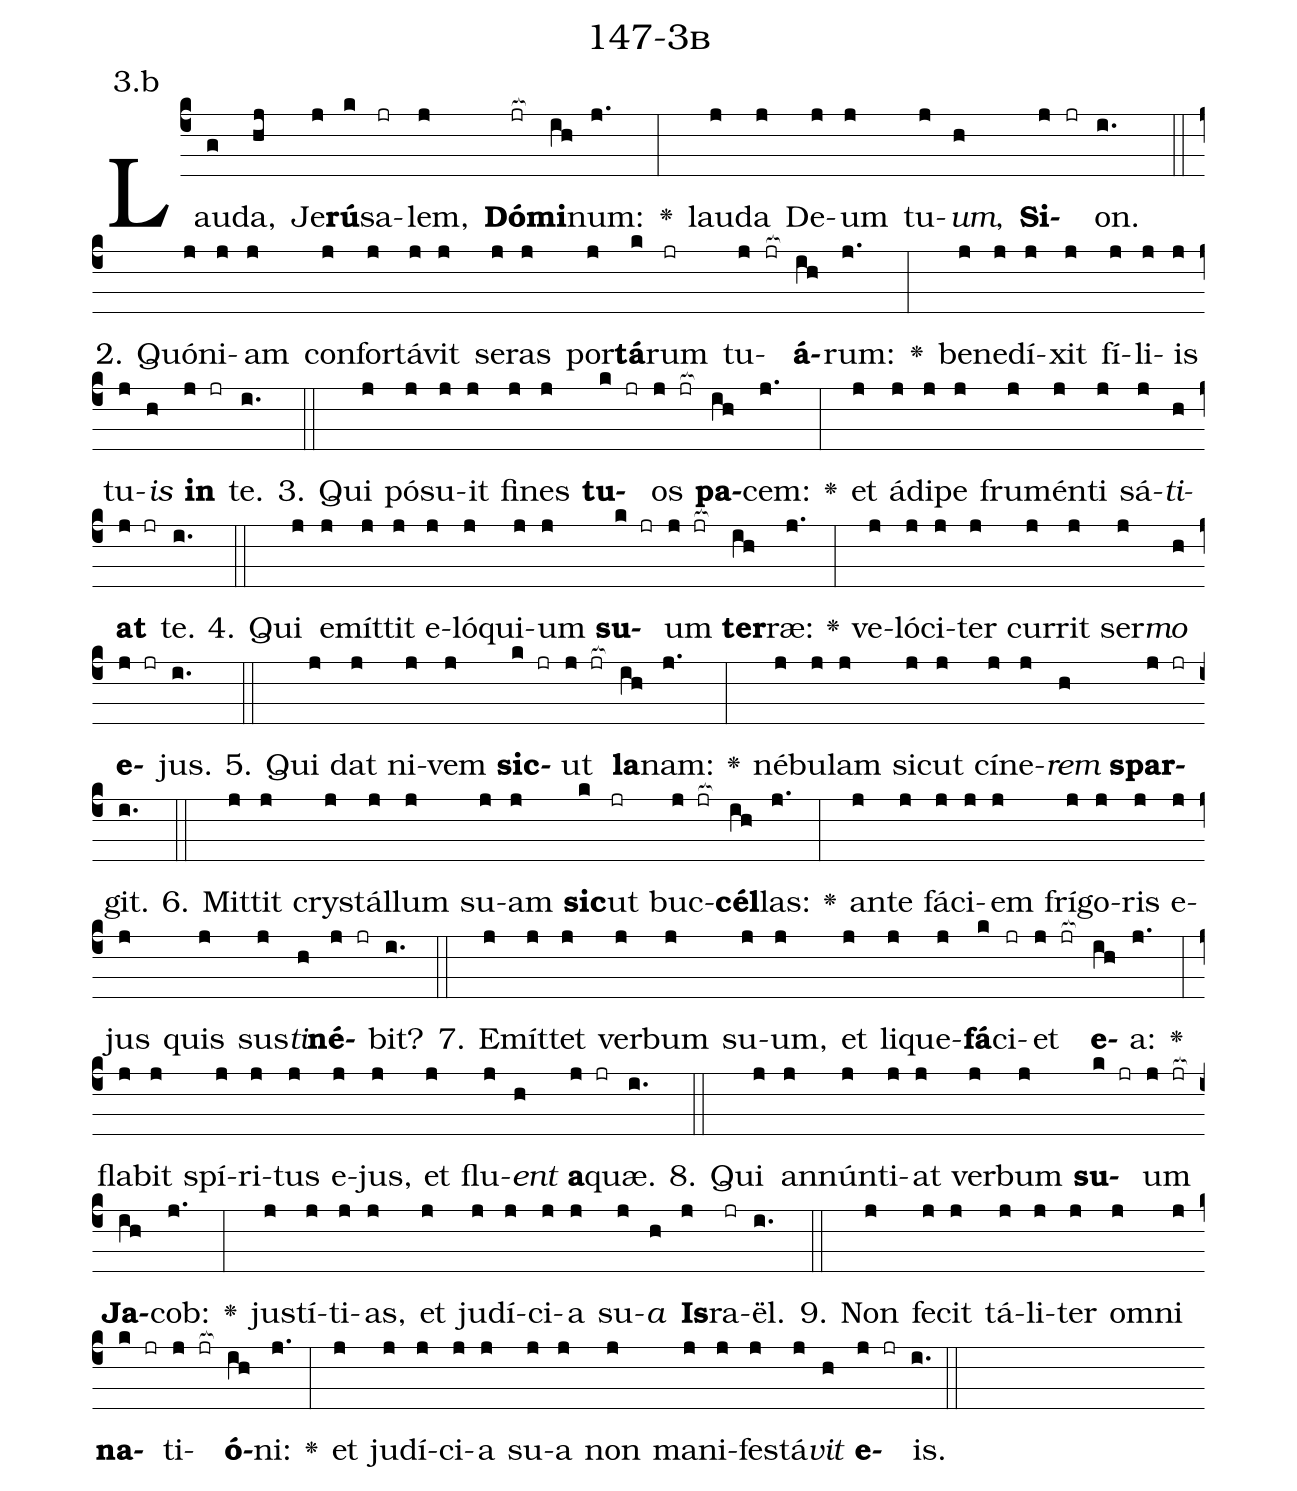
name: 147-3b;
annotation: 3.b;
%%
(c4)Lau(g)da,(hj) Je(j)<b>rú</b>(k)sa(jr)lem,(j) <b>Dó</b>(jr[ocb:1{])<b>mi</b>(ih[ocb:0}])num:(j.) <v>\greheightstar</v>(:) lau(j)da(j) De(j)um(j) tu(j)<i>um</i>,(h) <b>Si</b>(j jr)on.(i.) (::)
2. Quón(j)i(j)am(j) con(j)for(j)tá(j)vit(j) se(j)ras(j) por(j)<b>tá</b>(k)rum(jr) tu(j jr[ocb:1{])<b>á</b>(ih[ocb:0}])rum:(j.) <v>\greheightstar</v>(:) be(j)ne(j)dí(j)xit(j) fí(j)li(j)is(j) tu(j)<i>is</i>(h) <b>in</b>(j jr) te.(i.) (::)
3. Qui(j) pó(j)su(j)it(j) fi(j)nes(j) <b>tu</b>(k jr)os(j jr[ocb:1{]) <b>pa</b>(ih[ocb:0}])cem:(j.) <v>\greheightstar</v>(:) et(j) á(j)di(j)pe(j) fru(j)mén(j)ti(j) sá(j)<i>ti</i>(h)<b>at</b>(j jr) te.(i.) (::)
4. Qui(j) e(j)mít(j)tit(j) e(j)ló(j)qui(j)um(j) <b>su</b>(k jr)um(j jr[ocb:1{]) <b>ter</b>(ih[ocb:0}])ræ:(j.) <v>\greheightstar</v>(:) ve(j)ló(j)ci(j)ter(j) cur(j)rit(j) ser(j)<i>mo</i>(h) <b>e</b>(j jr)jus.(i.) (::)
5. Qui(j) dat(j) ni(j)vem(j) <b>sic</b>(k jr)ut(j jr[ocb:1{]) <b>la</b>(ih[ocb:0}])nam:(j.) <v>\greheightstar</v>(:) né(j)bu(j)lam(j) sic(j)ut(j) cí(j)ne(j)<i>rem</i>(h) <b>spar</b>(j jr)git.(i.) (::)
6. Mit(j)tit(j) crys(j)tál(j)lum(j) su(j)am(j) <b>sic</b>(k)ut(jr) buc(j jr[ocb:1{])<b>cél</b>(ih[ocb:0}])las:(j.) <v>\greheightstar</v>(:) an(j)te(j) fá(j)ci(j)em(j) frí(j)go(j)ris(j) e(j)jus(j) quis(j) sus(j)<i>ti</i>(h)<b>né</b>(j jr)bit?(i.) (::)
7. E(j)mít(j)tet(j) ver(j)bum(j) su(j)um,(j) et(j) li(j)que(j)<b>fá</b>(k)ci(jr)et(j jr[ocb:1{]) <b>e</b>(ih[ocb:0}])a:(j.) <v>\greheightstar</v>(:) fla(j)bit(j) spí(j)ri(j)tus(j) e(j)jus,(j) et(j) flu(j)<i>ent</i>(h) <b>a</b>(j jr)quæ.(i.) (::)
8. Qui(j) an(j)nún(j)ti(j)at(j) ver(j)bum(j) <b>su</b>(k jr)um(j jr[ocb:1{]) <b>Ja</b>(ih[ocb:0}])cob:(j.) <v>\greheightstar</v>(:) jus(j)tí(j)ti(j)as,(j) et(j) ju(j)dí(j)ci(j)a(j) su(j)<i>a</i>(h) <b>Is</b>(j)ra(jr)ël.(i.) (::)
9. Non(j) fe(j)cit(j) tá(j)li(j)ter(j) om(j)ni(j) <b>na</b>(k jr)ti(j jr[ocb:1{])<b>ó</b>(ih[ocb:0}])ni:(j.) <v>\greheightstar</v>(:) et(j) ju(j)dí(j)ci(j)a(j) su(j)a(j) non(j) ma(j)ni(j)fes(j)tá(j)<i>vit</i>(h) <b>e</b>(j jr)is.(i.) (::)
